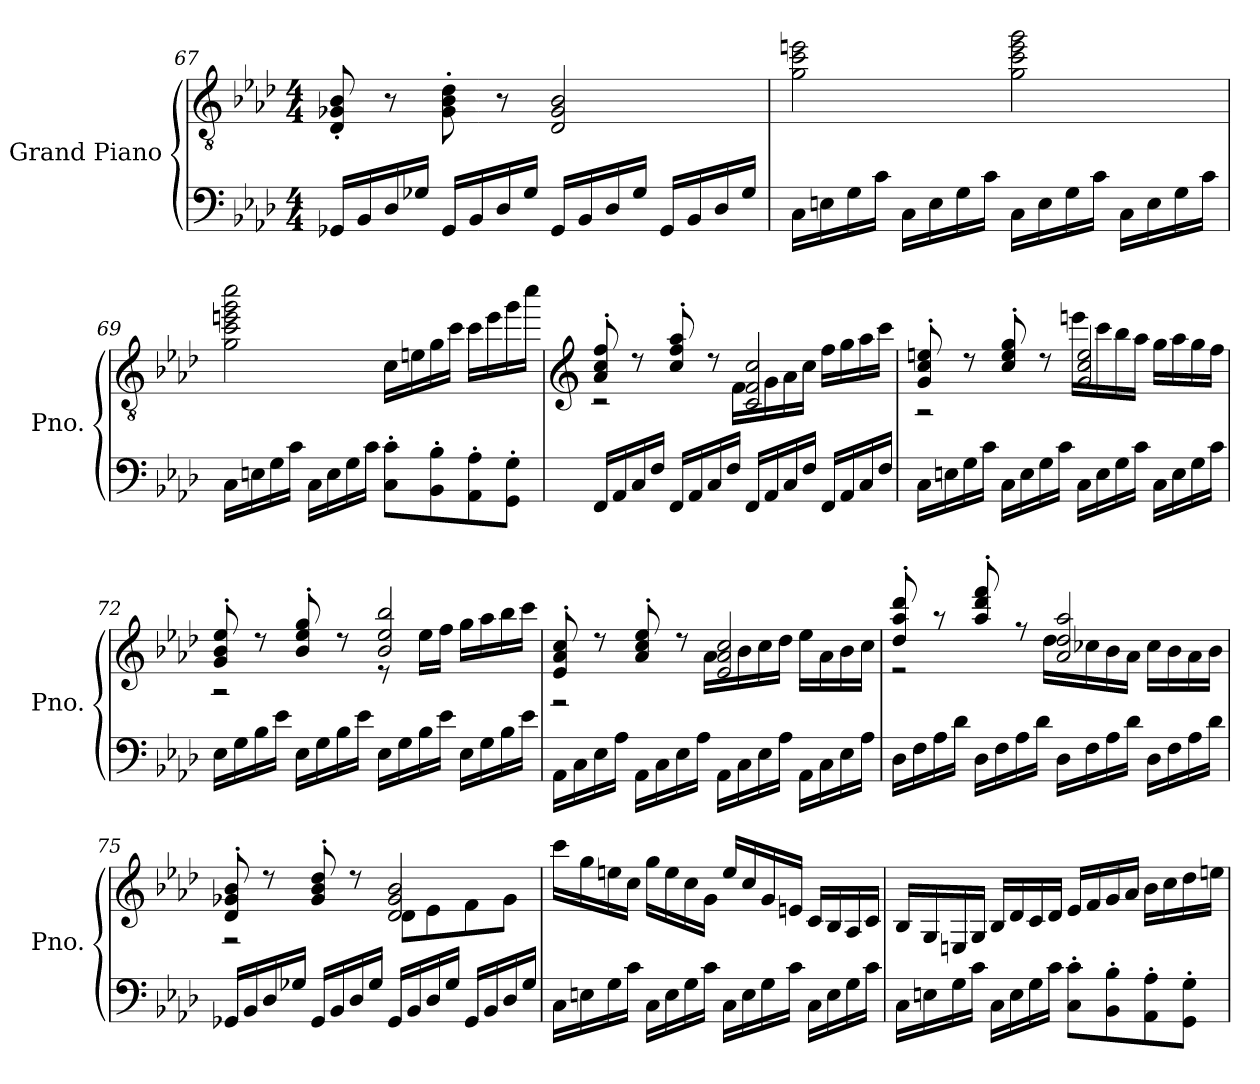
**kern	**kern
*part1	*part1
*staff2	*staff1
*I"Grand Piano	*
*I'Pno.	*
*clefF4	*clefGv2
*k[b-e-a-d-]	*k[b-e-a-d-]
*M4/4	*M4/4
=67	=67
16GG-X/LL	8D-/' 8G-X/' 8B-/'
16BB-/	.
16D-/	8r
16G-X/JJ	.
16GG-/LL	8G-\' 8B-\' 8d-\'
16BB-/	.
16D-/	8r
16G-/JJ	.
16GG-/LL	2D-/ 2G-/ 2B-/
16BB-/	.
16D-/	.
16G-/JJ	.
16GG-/LL	.
16BB-/	.
16D-/	.
16G-/JJ	.
!!LO:PB:g=z
=68	=68
16C\LL	2g\ 2cc\ 2een\
16En\	.
16G\	.
16c\JJ	.
16C\LL	.
16E\	.
16G\	.
16c\JJ	.
16C\LL	2g\ 2cc\ 2ee\ 2gg\
16E\	.
16G\	.
16c\JJ	.
16C\LL	.
16E\	.
16G\	.
16c\JJ	.
=69	=69
16C\LL	2g\ 2cc\ 2een\ 2gg\ 2ccc\
16En\	.
16G\	.
16c\JJ	.
16C\LL	.
16E\	.
16G\	.
16c\JJ	.
8C\' 8c\'L	16c\LL
.	16en\
8BB-\' 8B-\'	16g\
.	16cc\JJ
8AA-\' 8A-\'	16cc\LL
.	16ee\
8GG\' 8G\'J	16gg\
.	16ccc\JJ
!!LO:LB:g=z
=70	=70
*	*clefG2
*	*^
16FF/LL	8a-/' 8cc/' 8ff/'	2r
16AA-/	.	.
16C/	8r	.
16F/JJ	.	.
16FF/LL	8cc/' 8ff/' 8aa-/'	.
16AA-/	.	.
16C/	8r	.
16F/JJ	.	.
16FF/LL	2c/ 2f/ 2cc/	16f\LL
16AA-/	.	16g\
16C/	.	16a-\
16F/JJ	.	16cc\JJ
16FF/LL	.	16ff\LL
16AA-/	.	16gg\
16C/	.	16aa-\
16F/JJ	.	16ccc\JJ
=71	=71	=71
16C\LL	8g/' 8cc/' 8een/'	2r
16En\	.	.
16G\	8r	.
16c\JJ	.	.
16C\LL	8cc/' 8ee/' 8gg/'	.
16E\	.	.
16G\	8r	.
16c\JJ	.	.
16C\LL	2g/ 2cc/ 2ee/	16eeen\LL
16E\	.	16ccc\
16G\	.	16bb-\
16c\JJ	.	16aa-\JJ
16C\LL	.	16gg\LL
16E\	.	16aa-\
16G\	.	16gg\
16c\JJ	.	16ff\JJ
!!LO:LB:g=z	!!
=72	=72	=72
16E-\LL	8g/' 8b-/' 8ee-/'	2r
16G\	.	.
16B-\	8r	.
16e-\JJ	.	.
16E-\LL	8b-/' 8ee-/' 8gg/'	.
16G\	.	.
16B-\	8r	.
16e-\JJ	.	.
16E-\LL	2b-/ 2ee-/ 2bb-/	8r
16G\	.	.
16B-\	.	16ee-\LL
16e-\JJ	.	16ff\JJ
16E-\LL	.	16gg\LL
16G\	.	16aa-\
16B-\	.	16bb-\
16e-\JJ	.	16ccc\JJ
=73	=73	=73
16AA-\LL	8e-/' 8a-/' 8cc/'	2r
16C\	.	.
16E-\	8r	.
16A-\JJ	.	.
16AA-\LL	8a-/' 8cc/' 8ee-/'	.
16C\	.	.
16E-\	8r	.
16A-\JJ	.	.
16AA-\LL	2e-/ 2a-/ 2cc/	16a-\LL
16C\	.	16b-\
16E-\	.	16cc\
16A-\JJ	.	16dd-\JJ
16AA-\LL	.	16ee-\LL
16C\	.	16a-\
16E-\	.	16b-\
16A-\JJ	.	16cc\JJ
!!LO:LB:g=z	!!
=74	=74	=74
16D-\LL	8dd-/' 8aa-/' 8ddd-/'	2r
16F\	.	.
16A-\	8r	.
16d-\JJ	.	.
16D-\LL	8aa-/' 8ddd-/' 8fff/'	.
16F\	.	.
16A-\	8r	.
16d-\JJ	.	.
16D-\LL	2a-/ 2dd-/ 2aa-/	16dd-\LL
16F\	.	16cc-X\
16A-\	.	16b-\
16d-\JJ	.	16a-\JJ
16D-\LL	.	16cc-\LL
16F\	.	16b-\
16A-\	.	16a-\
16d-\JJ	.	16b-\JJ
=75	=75	=75
16GG-X/LL	8d-/' 8g-X/' 8b-/'	2r
16BB-/	.	.
16D-/	8r	.
16G-X/JJ	.	.
16GG-/LL	8g-/' 8b-/' 8dd-/'	.
16BB-/	.	.
16D-/	8r	.
16G-/JJ	.	.
16GG-/LL	2d-/ 2g-/ 2b-/	8d-\L
16BB-/	.	.
16D-/	.	8e-\
16G-/JJ	.	.
16GG-/LL	.	8f\
16BB-/	.	.
16D-/	.	8g-\J
16G-/JJ	.	.
*	*v	*v
!!LO:LB:g=z
=76	=76
16C\LL	16ccc\LL
16En\	16gg\
16G\	16een\
16c\JJ	16cc\JJ
16C\LL	16gg\LL
16E\	16ee\
16G\	16cc\
16c\JJ	16g\JJ
16C\LL	16ee/LL
16E\	16cc/
16G\	16g/
16c\JJ	16en/JJ
16C\LL	16c/LL
16E\	16B-/
16G\	16A-/
16c\JJ	16c/JJ
=77	=77
16C\LL	16B-/LL
16En\	16G/
16G\	16En/
16c\JJ	16G/JJ
16C\LL	16B-/LL
16E\	16d-/
16G\	16c/
16c\JJ	16d-/JJ
8C\' 8c\'L	16e-/LL
.	16f/
8BB-\' 8B-\'	16g/
.	16a-/JJ
8AA-\' 8A-\'	16b-\LL
.	16cc\
8GG\' 8G\'J	16dd-\
.	16een\JJ
=	=
*-	*-
